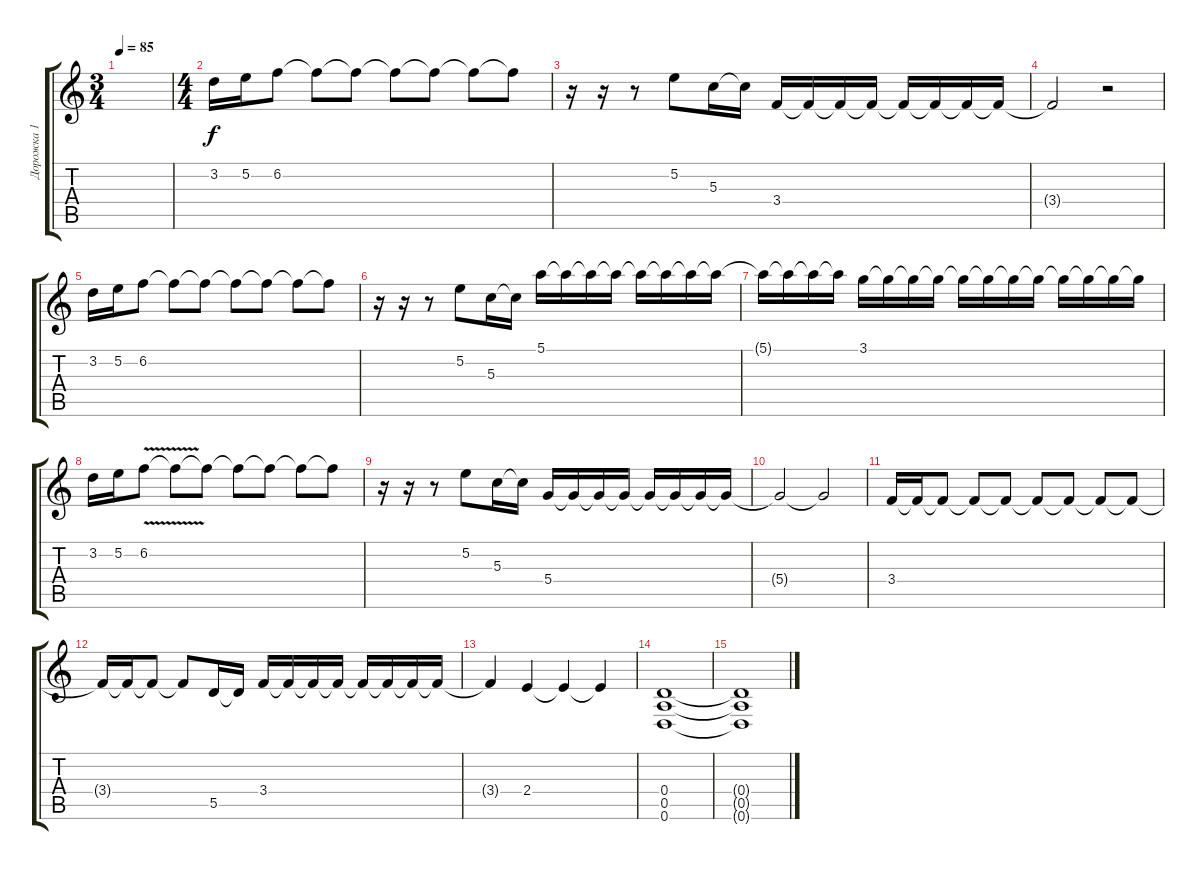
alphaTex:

\track ("Дорожка 1" "Дорожка 1") {instrument distortionguitar}
\staff {score tabs}
\tuning (E4 B3 G3 D3 A2 D2) {hide}
\ts (3 4)
\tempo 85
\clef g2
\ks c
|
\ts (4 4)
3.2.16 5.2.16 6.2.8 6.2{t}.8 6.2{t}.8 6.2{t}.8 6.2{t}.8 6.2{t}.8 6.2{t}.8 |
r.16 r.16 r.8 5.2.8 5.3.16 5.3{t}.16 3.4.16 3.4{t}.16 3.4{t}.16 3.4{t}.16 3.4{t}.16 3.4{t}.16 3.4{t}.16 3.4{t}.16 |
3.4{t}.2 r.2 |
3.2.16 5.2.16 6.2.8 6.2{t}.8 6.2{t}.8 6.2{t}.8 6.2{t}.8 6.2{t}.8 6.2{t}.8 |
r.16 r.16 r.8 5.2.8 5.3.16 5.3{t}.16 5.1.16 5.1{t}.16 5.1{t}.16 5.1{t}.16 5.1{t}.16 5.1{t}.16 5.1{t}.16 5.1{t}.16 |
5.1{t}.16 5.1{t}.16 5.1{t}.16 5.1{t}.16 3.1.16 3.1{t}.16 3.1{t}.16 3.1{t}.16 3.1{t}.16 3.1{t}.16 3.1{t}.16 3.1{t}.16 3.1{t}.16 3.1{t}.16 3.1{t}.16 3.1{t}.16 |
3.2.16 5.2.16 6.2{v}.8 6.2{t}.8 6.2{t}.8 6.2{t}.8 6.2{t}.8 6.2{t}.8 6.2{t}.8 |
r.16 r.16 r.8 5.2.8 5.3.16 5.3{t}.16 5.4.16 5.4{t}.16 5.4{t}.16 5.4{t}.16 5.4{t}.16 5.4{t}.16 5.4{t}.16 5.4{t}.16 |
5.4{t}.2 5.4{t}.2 |
3.4.16 3.4{t}.16 3.4{t}.8 3.4{t}.8 3.4{t}.8 3.4{t}.8 3.4{t}.8 3.4{t}.8 3.4{t}.8 |
3.4{t}.16 3.4{t}.16 3.4{t}.8 3.4{t}.8 5.5.16 5.5{t}.16 3.4.16 3.4{t}.16 3.4{t}.16 3.4{t}.16 3.4{t}.16 3.4{t}.16 3.4{t}.16 3.4{t}.16 |
3.4{t}.4 2.4.4 2.4{t}.4 2.4{t}.4 |
(0.4 0.5 0.6).1 |
(0.4{t} 0.5{t} 0.6{t}).1
